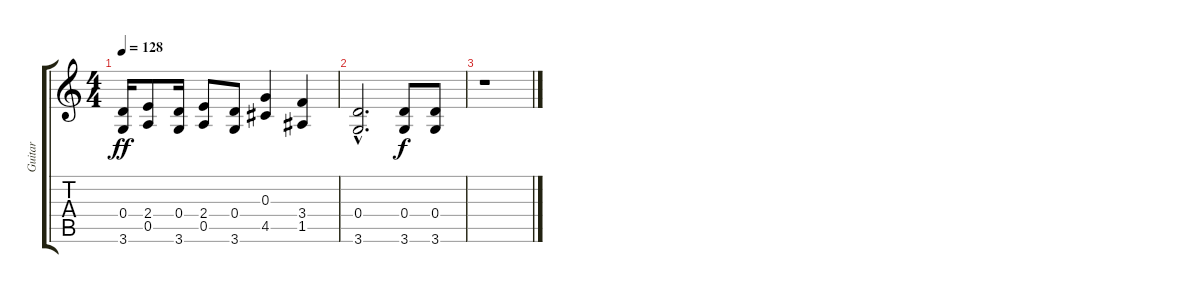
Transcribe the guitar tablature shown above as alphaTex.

\track ("Guitar" "Guitar") {instrument overdrivenguitar}
\staff {score tabs}
\tuning (E4 B3 G3 D3 A2 E2) {hide}
\ts (4 4)
\tempo 128
\clef g2
\ks c
(0.4 3.6).16{dy ff} (2.4 0.5).8 (0.4 3.6).16 (2.4 0.5).8 (0.4 3.6).8 (0.3 4.5).4 (3.4 1.5).4 |
(0.4{hac} 3.6{hac}).2{d} (0.4 3.6).8{dy f} (0.4 3.6).8 |
r.1
